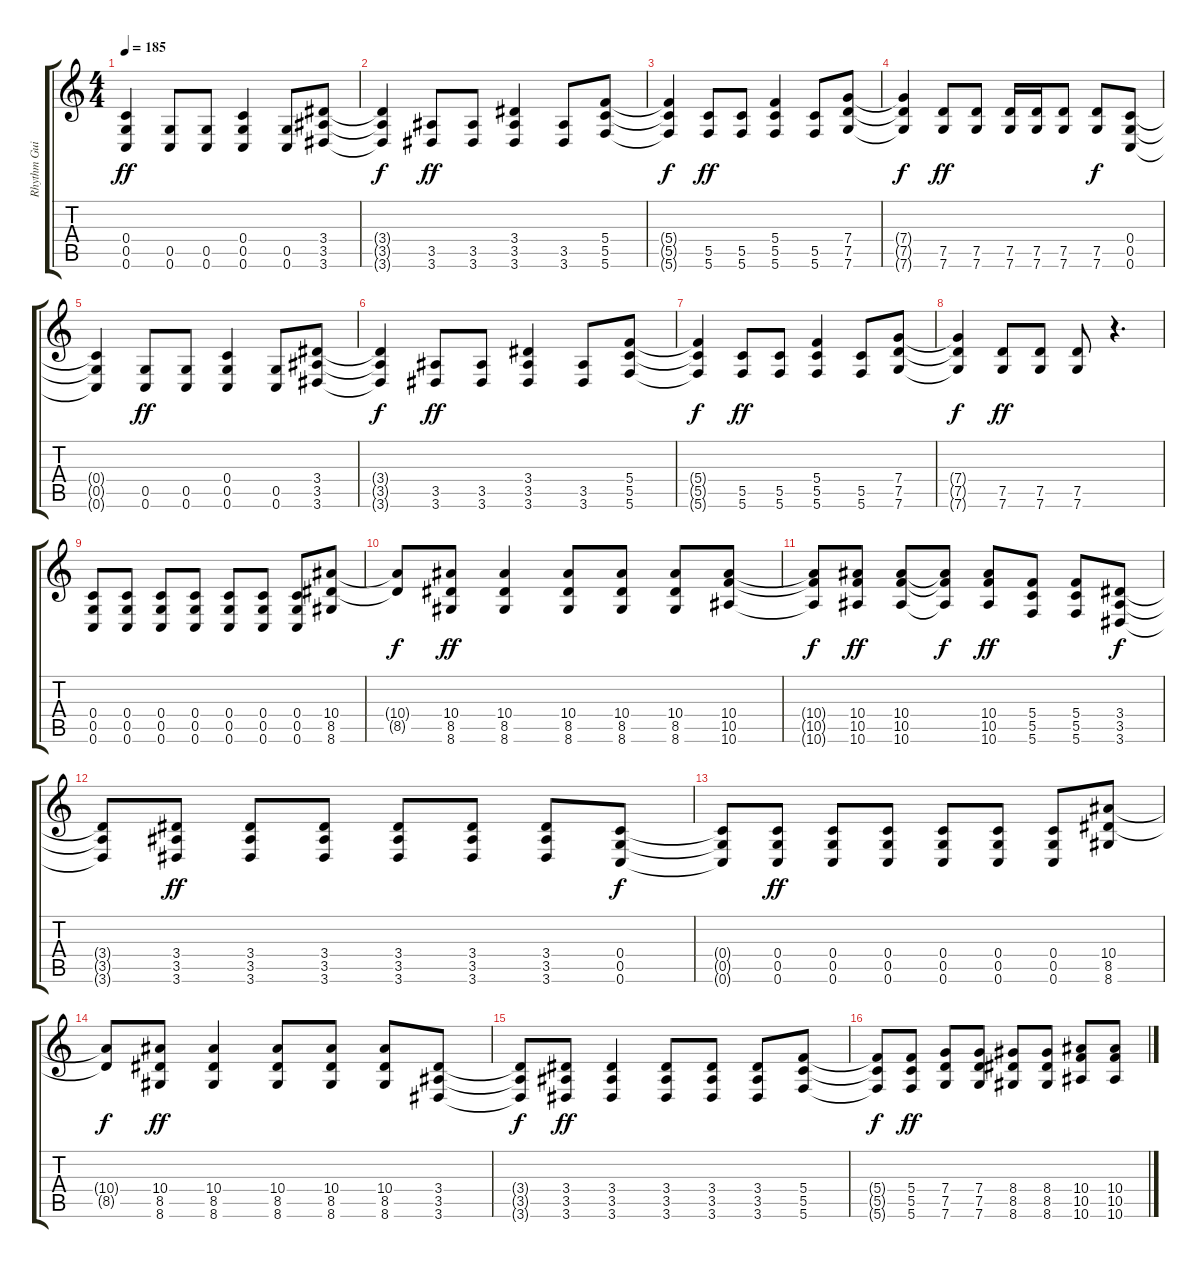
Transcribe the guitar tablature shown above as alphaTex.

\track ("Rhythm Guitar" "Rhythm Gui") {solo instrument distortionguitar}
\staff {score tabs}
\tuning (D4 A3 F3 C3 G2 C2) {hide}
\ts (4 4)
\tempo 185
\clef g2
\ks c
(0.4 0.5 0.6).4{dy ff} (0.5 0.6).8 (0.5 0.6).8 (0.4 0.5 0.6).4 (0.5 0.6).8 (3.4 3.5 3.6).8 |
(3.4{t} 3.5{t} 3.6{t}).4{dy f} (3.5 3.6).8{dy ff} (3.5 3.6).8 (3.4 3.5 3.6).4 (3.5 3.6).8 (5.4 5.5 5.6).8 |
(5.4{t} 5.5{t} 5.6{t}).4{dy f} (5.5 5.6).8{dy ff} (5.5 5.6).8 (5.4 5.5 5.6).4 (5.5 5.6).8 (7.4 7.5 7.6).8 |
(7.4{t} 7.5{t} 7.6{t}).4{dy f} (7.5 7.6).8{dy ff} (7.5 7.6).8 (7.5 7.6).16 (7.5 7.6).16 (7.5 7.6).8 (7.5 7.6).8{dy f} (0.4 0.5 0.6).8 |
(0.4{t} 0.5{t} 0.6{t}).4 (0.5 0.6).8{dy ff} (0.5 0.6).8 (0.4 0.5 0.6).4 (0.5 0.6).8 (3.4 3.5 3.6).8 |
(3.4{t} 3.5{t} 3.6{t}).4{dy f} (3.5 3.6).8{dy ff} (3.5 3.6).8 (3.4 3.5 3.6).4 (3.5 3.6).8 (5.4 5.5 5.6).8 |
(5.4{t} 5.5{t} 5.6{t}).4{dy f} (5.5 5.6).8{dy ff} (5.5 5.6).8 (5.4 5.5 5.6).4 (5.5 5.6).8 (7.4 7.5 7.6).8 |
(7.4{t} 7.5{t} 7.6{t}).4{dy f} (7.5 7.6).8{dy ff} (7.5 7.6).8 (7.5 7.6).8 r.4{d} |
(0.4 0.5 0.6).8 (0.4 0.5 0.6).8 (0.4 0.5 0.6).8 (0.4 0.5 0.6).8 (0.4 0.5 0.6).8 (0.4 0.5 0.6).8 (0.4 0.5 0.6).8 (10.4 8.5 8.6).8 |
(10.4{t} 8.5{t}).8{dy f} (10.4 8.5 8.6).8{dy ff} (10.4 8.5 8.6).4 (10.4 8.5 8.6).8 (10.4 8.5 8.6).8 (10.4 8.5 8.6).8 (10.4 10.5 10.6).8 |
(10.4{t} 10.5{t} 10.6{t}).8{dy f} (10.4 10.5 10.6).8{dy ff} (10.4 10.5 10.6).8 (10.4{t} 10.5{t} 10.6{t}).8{dy f} (10.4 10.5 10.6).8{dy ff} (5.4 5.5 5.6).8 (5.4 5.5 5.6).8 (3.4 3.5 3.6).8{dy f} |
(3.4{t} 3.5{t} 3.6{t}).8 (3.4 3.5 3.6).8{dy ff} (3.4 3.5 3.6).8 (3.4 3.5 3.6).8 (3.4 3.5 3.6).8 (3.4 3.5 3.6).8 (3.4 3.5 3.6).8 (0.4 0.5 0.6).8{dy f} |
(0.4{t} 0.5{t} 0.6{t}).8 (0.4 0.5 0.6).8{dy ff} (0.4 0.5 0.6).8 (0.4 0.5 0.6).8 (0.4 0.5 0.6).8 (0.4 0.5 0.6).8 (0.4 0.5 0.6).8 (10.4 8.5 8.6).8 |
(10.4{t} 8.5{t}).8{dy f} (10.4 8.5 8.6).8{dy ff} (10.4 8.5 8.6).4 (10.4 8.5 8.6).8 (10.4 8.5 8.6).8 (10.4 8.5 8.6).8 (3.4 3.5 3.6).8 |
(3.4{t} 3.5{t} 3.6{t}).8{dy f} (3.4 3.5 3.6).8{dy ff} (3.4 3.5 3.6).4 (3.4 3.5 3.6).8 (3.4 3.5 3.6).8 (3.4 3.5 3.6).8 (5.4 5.5 5.6).8 |
(5.4{t} 5.5{t} 5.6{t}).8{dy f} (5.4 5.5 5.6).8{dy ff} (7.4 7.5 7.6).8 (7.4 7.5 7.6).8 (8.4 8.5 8.6).8 (8.4 8.5 8.6).8 (10.4 10.5 10.6).8 (10.4 10.5 10.6).8
